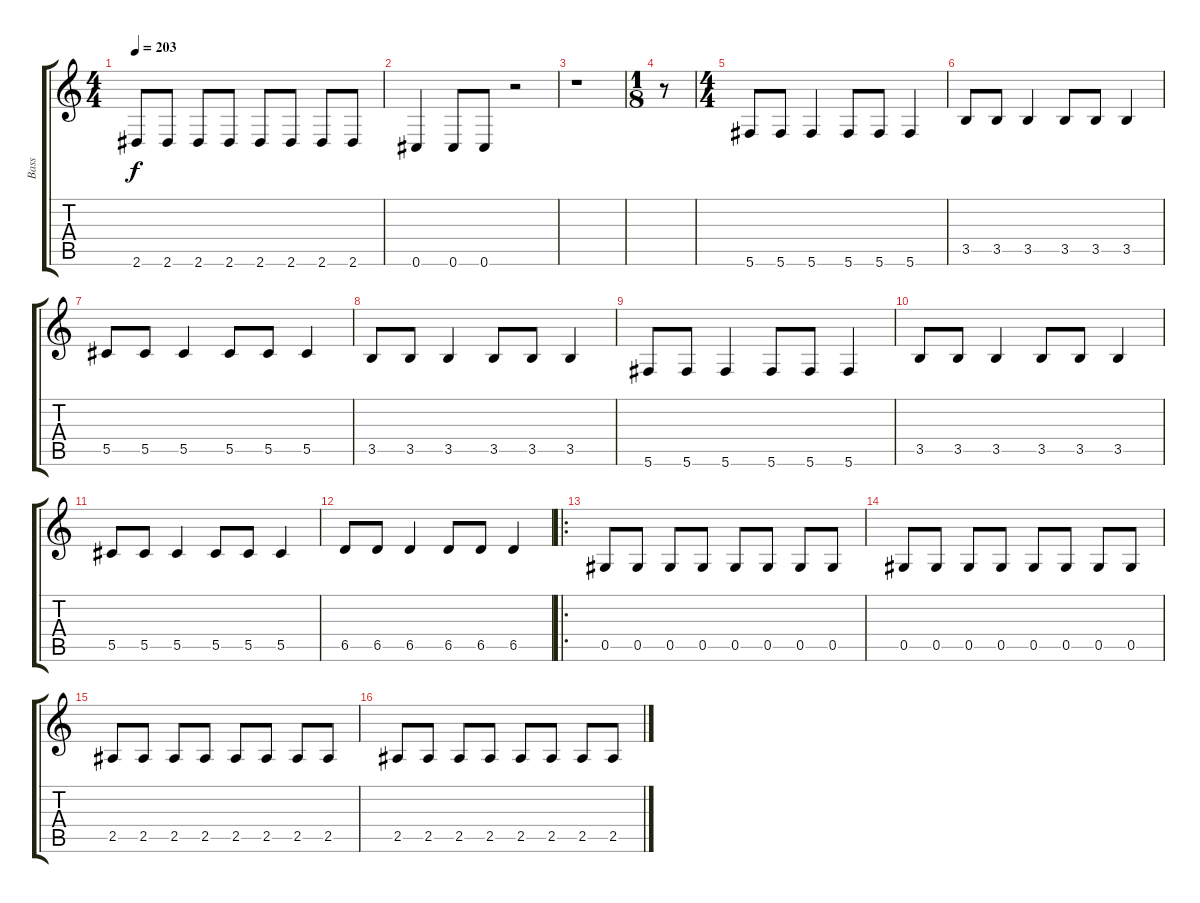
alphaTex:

\track ("Bass" "Bass") {instrument electricbasspick}
\staff {score tabs}
\tuning (Eb4 Bb3 Gb3 Db3 Ab2 Db2) {hide}
\ts (4 4)
\tempo 203
\clef g2
\ks c
2.6.8{dy f} 2.6.8 2.6.8 2.6.8 2.6.8 2.6.8 2.6.8 2.6.8 |
0.6.4 0.6.8 0.6.8 r.2 |
r.1 |
\ts (1 8)
r.8 |
\ts (4 4)
5.6.8 5.6.8 5.6.4 5.6.8 5.6.8 5.6.4 |
3.5.8 3.5.8 3.5.4 3.5.8 3.5.8 3.5.4 |
5.5.8 5.5.8 5.5.4 5.5.8 5.5.8 5.5.4 |
3.5.8 3.5.8 3.5.4 3.5.8 3.5.8 3.5.4 |
5.6.8 5.6.8 5.6.4 5.6.8 5.6.8 5.6.4 |
3.5.8 3.5.8 3.5.4 3.5.8 3.5.8 3.5.4 |
5.5.8 5.5.8 5.5.4 5.5.8 5.5.8 5.5.4 |
6.5.8 6.5.8 6.5.4 6.5.8 6.5.8 6.5.4 |
\ro
0.5.8 0.5.8 0.5.8 0.5.8 0.5.8 0.5.8 0.5.8 0.5.8 |
0.5.8 0.5.8 0.5.8 0.5.8 0.5.8 0.5.8 0.5.8 0.5.8 |
2.5.8 2.5.8 2.5.8 2.5.8 2.5.8 2.5.8 2.5.8 2.5.8 |
2.5.8 2.5.8 2.5.8 2.5.8 2.5.8 2.5.8 2.5.8 2.5.8
